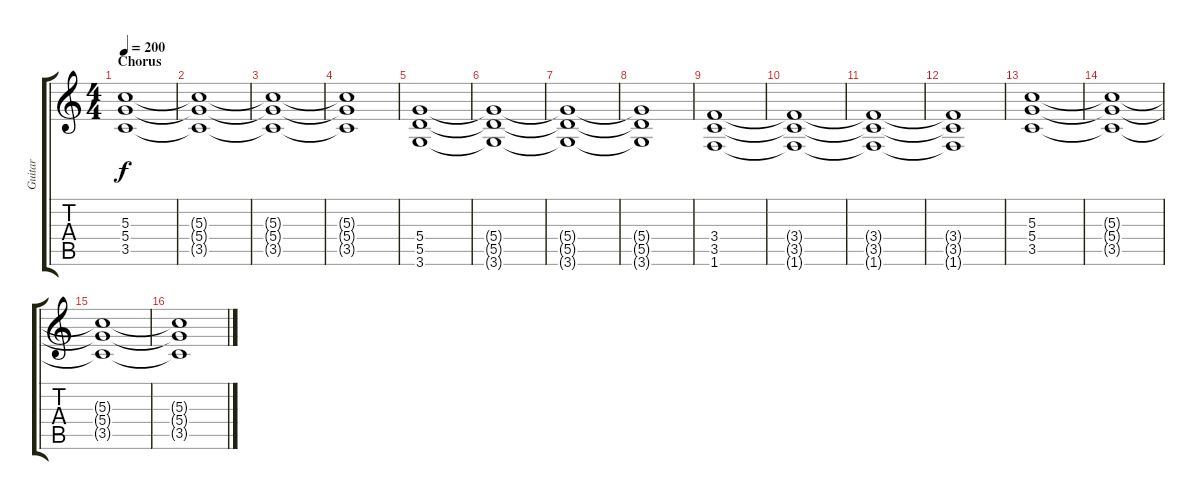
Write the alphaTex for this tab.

\track ("Guitar" "Guitar") {instrument distortionguitar}
\staff {score tabs}
\tuning (E4 B3 G3 D3 A2 E2) {hide}
\ts (4 4)
\section ("" "Chorus")
\tempo 200
\clef g2
\ks c
(5.3 5.4 3.5).1{dy f volume 7} |
(5.3{t} 5.4{t} 3.5{t}).1 |
(5.3{t} 5.4{t} 3.5{t}).1 |
(5.3{t} 5.4{t} 3.5{t}).1 |
(5.4 5.5 3.6).1{volume 11} |
(5.4{t} 5.5{t} 3.6{t}).1 |
(5.4{t} 5.5{t} 3.6{t}).1{volume 8} |
(5.4{t} 5.5{t} 3.6{t}).1 |
(3.4 3.5 1.6).1{volume 11} |
(3.4{t} 3.5{t} 1.6{t}).1 |
(3.4{t} 3.5{t} 1.6{t}).1{volume 7} |
(3.4{t} 3.5{t} 1.6{t}).1 |
(5.3 5.4 3.5).1{volume 11} |
(5.3{t} 5.4{t} 3.5{t}).1 |
(5.3{t} 5.4{t} 3.5{t}).1{volume 7} |
(5.3{t} 5.4{t} 3.5{t}).1
